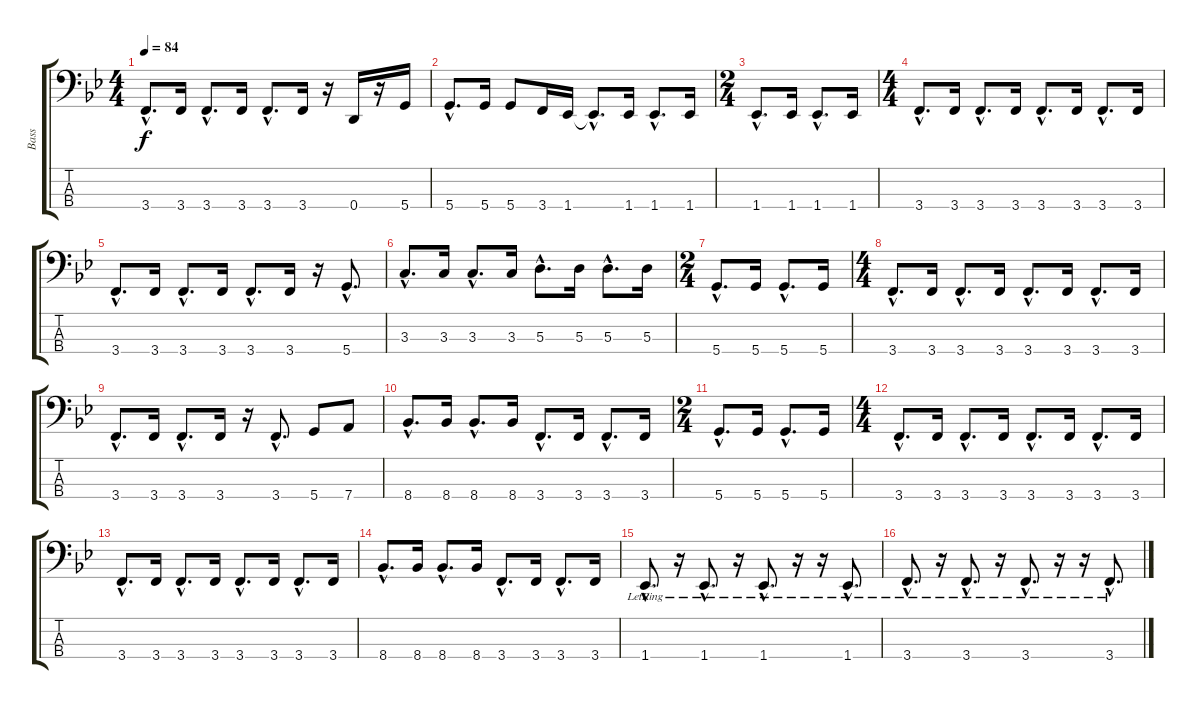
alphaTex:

\track ("Bass" "Bass") {instrument electricbassfinger}
\staff {score tabs}
\tuning (G2 D2 A1 D1) {hide}
\ts (4 4)
\tempo 84
\clef f4
\ks bb
3.4{hac}.8{d dy f} 3.4.16 3.4{hac}.8{d} 3.4.16 3.4{hac}.8{d} 3.4.16 r.16 0.4.16 r.16 5.4.16 |
5.4{hac}.8{d} 5.4.16 5.4.8 3.4.16 1.4.16 1.4{hac t}.8{d} 1.4.16 1.4{hac}.8{d} 1.4.16 |
\ts (2 4)
1.4{hac}.8{d} 1.4.16 1.4{hac}.8{d} 1.4.16 |
\ts (4 4)
3.4{hac}.8{d} 3.4.16 3.4{hac}.8{d} 3.4.16 3.4{hac}.8{d} 3.4.16 3.4{hac}.8{d} 3.4.16 |
3.4{hac}.8{d} 3.4.16 3.4{hac}.8{d} 3.4.16 3.4{hac}.8{d} 3.4.16 r.16 5.4{hac}.8{d} |
3.3{hac}.8{d} 3.3.16 3.3{hac}.8{d} 3.3.16 5.3{hac}.8{d} 5.3.16 5.3{hac}.8{d} 5.3.16 |
\ts (2 4)
5.4{hac}.8{d} 5.4.16 5.4{hac}.8{d} 5.4.16 |
\ts (4 4)
3.4{hac}.8{d} 3.4.16 3.4{hac}.8{d} 3.4.16 3.4{hac}.8{d} 3.4.16 3.4{hac}.8{d} 3.4.16 |
3.4{hac}.8{d} 3.4.16 3.4{hac}.8{d} 3.4.16 r.16 3.4{hac}.8{d} 5.4.8 7.4.8 |
8.4{hac}.8{d} 8.4.16 8.4{hac}.8{d} 8.4.16 3.4{hac}.8{d} 3.4.16 3.4{hac}.8{d} 3.4.16 |
\ts (2 4)
5.4{hac}.8{d} 5.4.16 5.4{hac}.8{d} 5.4.16 |
\ts (4 4)
3.4{hac}.8{d} 3.4.16 3.4{hac}.8{d} 3.4.16 3.4{hac}.8{d} 3.4.16 3.4{hac}.8{d} 3.4.16 |
3.4{hac}.8{d} 3.4.16 3.4{hac}.8{d} 3.4.16 3.4{hac}.8{d} 3.4.16 3.4{hac}.8{d} 3.4.16 |
8.4{hac}.8{d} 8.4.16 8.4{hac}.8{d} 8.4.16 3.4{hac}.8{d} 3.4.16 3.4{hac}.8{d} 3.4.16 |
1.4{hac lr}.8{d} r.16 1.4{hac lr}.8{d} r.16 1.4{hac lr}.8{d} r.16 r.16 1.4{hac lr}.8{d} |
3.4{hac lr}.8{d} r.16 3.4{hac lr}.8{d} r.16 3.4{hac lr}.8{d} r.16 r.16 3.4{hac lr}.8{d}
